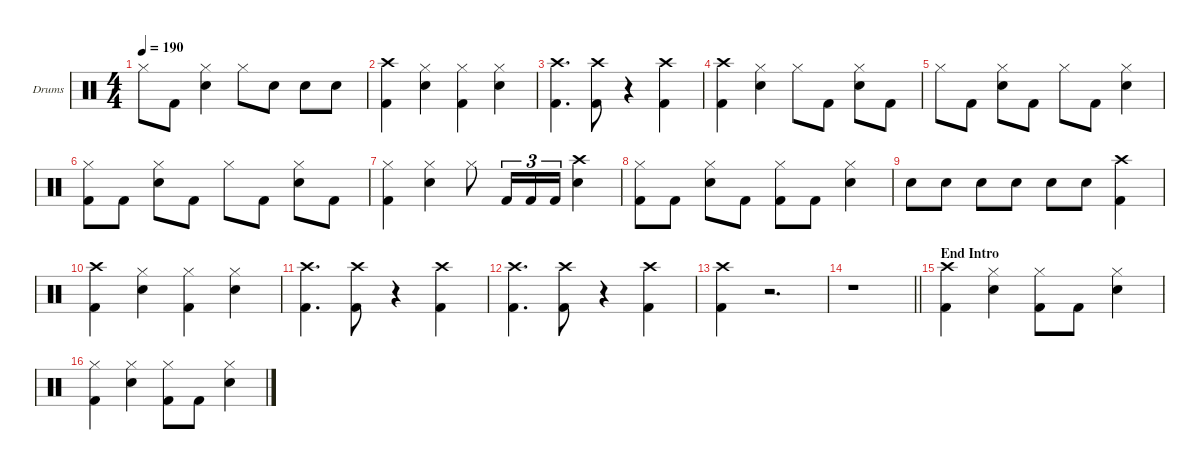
\hideDynamics
\bracketExtendMode nobrackets
\firstSystemTrackNameOrientation horizontal
\otherSystemsTrackNameOrientation horizontal
\track ("Drumkit" "Drums") {instrument percussion}
\staff {score}
\articulation defaults
\ts (4 4)
\tempo 190
\clef neutral
\ks c "Hi-Hat (closed)".8{dy fff} "Kick (hit) 2".8
("Snare (hit) 2" "Hi-Hat (closed)").4 "Hi-Hat (closed)".8 "Snare (hit) 2".8 "Snare (hit) 2".8 "Snare (hit) 2".8 |
("Crash high (hit)" "Kick (hit) 2").4 ("Snare (hit) 2" "Hi-Hat (closed)").4 ("Hi-Hat (closed)" "Kick (hit) 2").4 ("Hi-Hat (closed)" "Snare (hit) 2").4 |
("Crash high (hit)" "Kick (hit) 2").4{d} ("Crash high (hit)" "Kick (hit) 2").8 r.4 ("Crash high (hit)" "Kick (hit) 2").4 |
("Crash high (hit)" "Kick (hit) 2").4 ("Snare (hit) 2" "Hi-Hat (closed)").4 "Hi-Hat (closed)".8 "Kick (hit) 2".8 ("Snare (hit) 2" "Hi-Hat (closed)").8 "Kick (hit) 2".8 |
"Hi-Hat (closed)".8 "Kick (hit) 2".8 ("Snare (hit) 2" "Hi-Hat (closed)").8 "Kick (hit) 2".8 "Hi-Hat (closed)".8 "Kick (hit) 2".8 ("Snare (hit) 2" "Hi-Hat (closed)").4 |
("Kick (hit) 2" "Hi-Hat (closed)").8 "Kick (hit) 2".8 ("Snare (hit) 2" "Hi-Hat (closed)").8 "Kick (hit) 2".8 "Hi-Hat (closed)".8 "Kick (hit) 2".8 ("Snare (hit) 2" "Hi-Hat (closed)").8 "Kick (hit) 2".8 |
("Kick (hit) 2" "Hi-Hat (closed)").4 ("Snare (hit) 2" "Hi-Hat (closed)").4 "Hi-Hat (closed)".8 "Kick (hit) 2".16{tu (3 2)} "Kick (hit) 2".16{tu (3 2)} "Kick (hit) 2".16{tu (3 2)} ("Snare (hit) 2" "Crash high (hit)").4 |
("Kick (hit) 2" "Hi-Hat (closed)").8 "Kick (hit) 2".8 ("Snare (hit) 2" "Hi-Hat (closed)").8 "Kick (hit) 2".8 ("Kick (hit) 2" "Hi-Hat (closed)").8 "Kick (hit) 2".8 ("Snare (hit) 2" "Hi-Hat (closed)").4 |
"Snare (hit) 2".8 "Snare (hit) 2".8 "Snare (hit) 2".8 "Snare (hit) 2".8 "Snare (hit) 2".8 "Snare (hit) 2".8 ("Kick (hit) 2" "Crash high (hit)").4 |
("Crash high (hit)" "Kick (hit) 2").4 ("Hi-Hat (closed)" "Snare (hit) 2").4 ("Hi-Hat (closed)" "Kick (hit) 2").4 ("Hi-Hat (closed)" "Snare (hit) 2").4 |
("Crash high (hit)" "Kick (hit) 2").4{d} ("Crash high (hit)" "Kick (hit) 2").8 r.4 ("Crash high (hit)" "Kick (hit) 2").4 |
("Crash high (hit)" "Kick (hit) 2").4{d} ("Crash high (hit)" "Kick (hit) 2").8 r.4 ("Crash high (hit)" "Kick (hit) 2").4 |
("Kick (hit) 2" "Crash high (hit)").4 r.2{d} |
\barLineRight lightlight
r.1 |
\section ("" "End Intro")
("Kick (hit) 2" "Crash high (hit)").4 ("Snare (hit) 2" "Hi-Hat (closed)").4 ("Hi-Hat (closed)" "Kick (hit) 2").8 "Kick (hit) 2".8 ("Hi-Hat (closed)" "Snare (hit) 2").4 |
("Kick (hit) 2" "Hi-Hat (closed)").4 ("Hi-Hat (closed)" "Snare (hit) 2").4 ("Hi-Hat (closed)" "Kick (hit) 2").8 "Kick (hit) 2".8 ("Hi-Hat (closed)" "Snare (hit) 2").4
